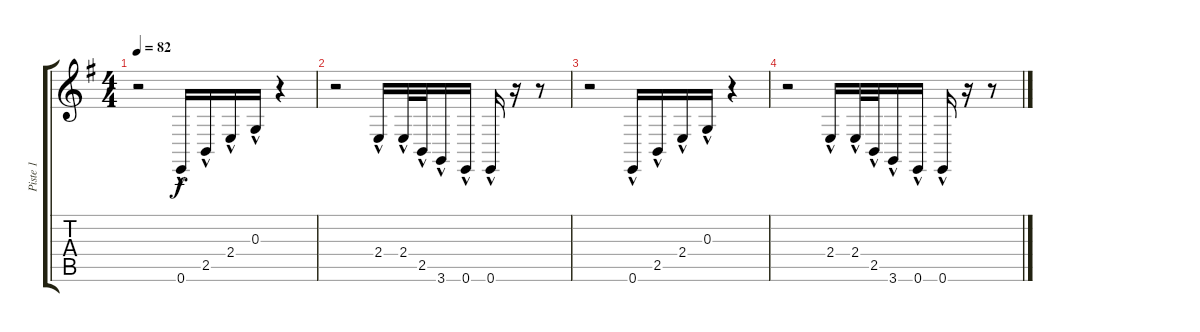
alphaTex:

\track ("Piste 1" "Piste 1") {instrument synthbrass1}
\staff {score tabs}
\tuning (E4 B3 G3 D3 A2 E2) {hide}
\ts (4 4)
\tempo 82
\clef g2
\ks g
r.2{dy f} 0.6{hac}.16 2.5{hac}.16 2.4{hac}.16 0.3{hac}.16 r.4 |
r.2 2.4{hac}.16 2.4{hac}.32 2.5{hac}.32 3.6{hac}.16 0.6{hac}.16 0.6{hac}.16 r.16 r.8 |
r.2 0.6{hac}.16 2.5{hac}.16 2.4{hac}.16 0.3{hac}.16 r.4 |
r.2 2.4{hac}.16 2.4{hac}.32 2.5{hac}.32 3.6{hac}.16 0.6{hac}.16 0.6{hac}.16 r.16 r.8
